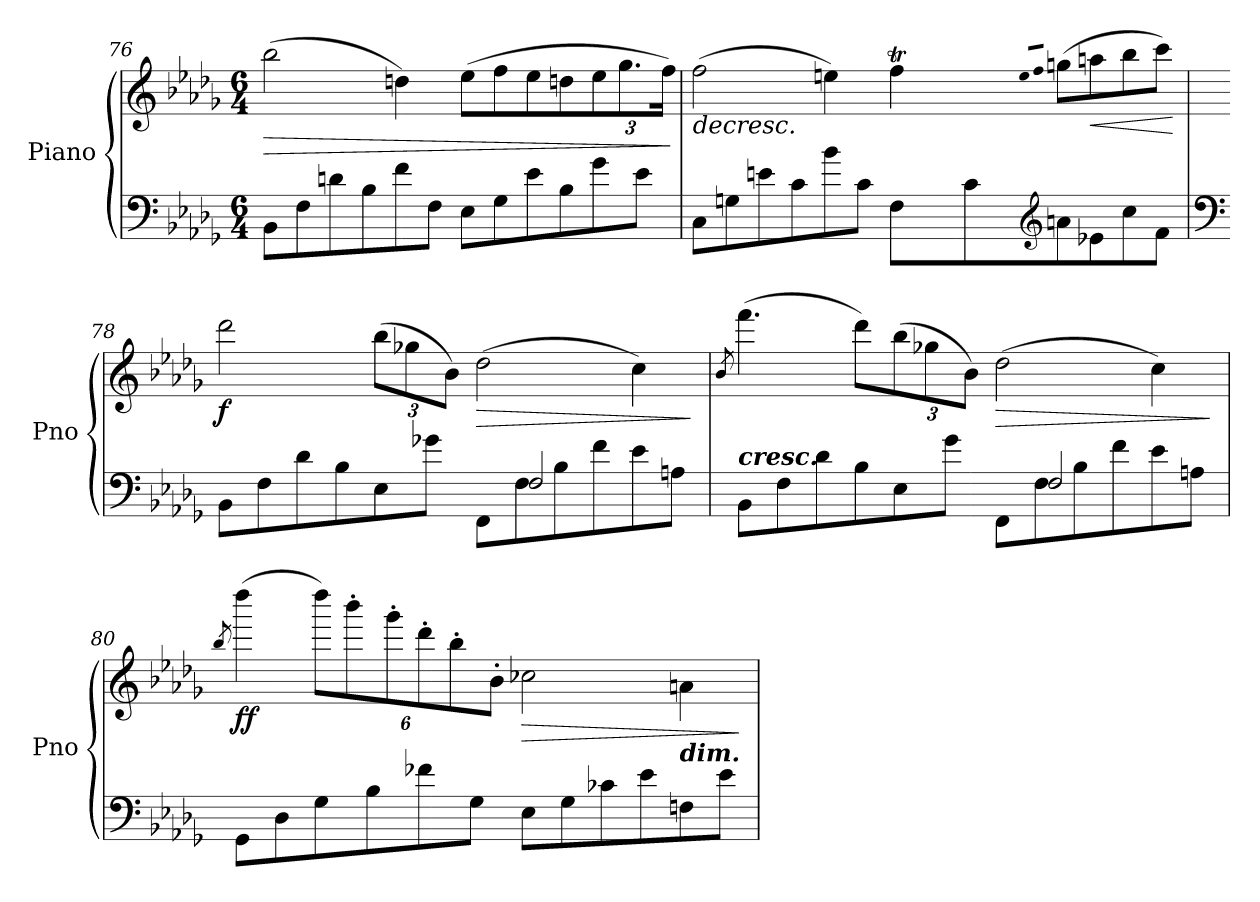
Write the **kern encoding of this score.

**kern	**kern	**dynam
*part1	*part1	*part1
*staff2	*staff1	*staff1/2
*I"Piano	*	*
*I'Pno	*	*
!!LO:LB:g=z
*clefF4	*clefG2	*
*k[b-e-a-d-g-]	*k[b-e-a-d-g-]	*
*M6/4	*M6/4	*
=76	=76	=76
!	!	!LO:HP:b
8BB-\L	(2bb-\	>
8F\	.	.
8dn\	.	.
8B-\	.	.
8f\	4ddn\)	.
8F\J	.	.
8E-\L	(8ee-\L	.
8G-\	8ff\	.
8e-\	8ee-\	.
8B-\	8ddn\	.
*	*Xbrackettup	*
8g-\	12ee-\	.
.	12.gg-\	.
8e-\J	.	.
.	24ff\Jk)	.
.	.	]
=77	=77	=77
!	!	!LO:HP:b
*	*^	*
8C\L	(>2ff\	2.ryy	>
8Gn\	.	.	.
8en\	.	.	.
8c\	.	.	.
8b-\	4een\)	.	.
8c\J	.	.	.
8F\L	4fft\	32ffLLLyy	.
.	.	32gg-yy	.
.	.	32ffyy	.
.	.	32gg-yy	.
8c\	.	32ffyy	.
.	.	32gg-Jyy	.
.	.	16ffJJyy	.
*clefG2	*	*	*
.	qeeLL	.	.
.	qffJJ	.	.
8an\	(>8ggn\L	2ryy	.
!	!	!	!LO:HP:b
8e-X\	8aan\	.	<
8cc\	8bb-\	.	.
8f\J	8ccc\J)	.	.
*	*v	*v	*
.	.	] [
!!LO:LB:g=z
=78	=78	=78
*clefF4	*	*
*^	*	*
!	!	!	!LO:DY:b
8BB-\L	2..ryy	2ddd-\	f
8F\	.	.	.
8d-\	.	.	.
8B-\	.	.	.
8E-\	.	(12bb-\L	.
.	.	12gg-X\	.
8g-X\J	.	.	.
.	.	12b-\J)	.
!	!	!	!LO:HP:b
8FF\L	.	(2dd-\	>
8F\	2F/	.	.
8B-\	.	.	.
8f\	.	.	.
8e-\	.	4cc\)	.
8An\J	8ryy	.	.
*v	*v	*	*
.	.	]
=79	=79	=79
.	8qb-/	.
*^	*	*
!LO:TX:a:Bi:t=cresc.	!	!	!
8BB-\L	2..ryy	(4.fff\	.
8F\	.	.	.
8d-\	.	.	.
8B-\	.	8ddd-\L)	.
8E-\	.	(12bb-\	.
.	.	12gg-X\	.
8g-\J	.	.	.
.	.	12b-\J)	.
!	!	!	!LO:HP:b
8FF\L	.	(2dd-\	>
8F\	2F/	.	.
8B-\	.	.	.
8f\	.	.	.
8e-\	.	4cc\)	.
8An\J	8ryy	.	.
*v	*v	*	*
.	.	]
=80	=80	=80
.	8qbb-/	.
!	!	!LO:DY:b
8GG-\L	(4dddd-\	ff
8D-\	.	.
8G-\	12dddd-\L)	.
.	12bbb-'\	.
8B-\	.	.
.	12ggg-'\	.
8f-X\	12ddd-'\	.
.	12bb-'\	.
8G-\J	.	.
.	12b-'\J	.
!	!	!LO:HP:b
8E-\L	2cc-X\	>
8G-\	.	.
8c-X\	.	.
8e-\	.	.
!LO:TX:a:Bi:t=dim.	!	!
8Fn\	4an\	.
8e-\J	.	.
.	.	]
=	=	=
*-	*-	*-
